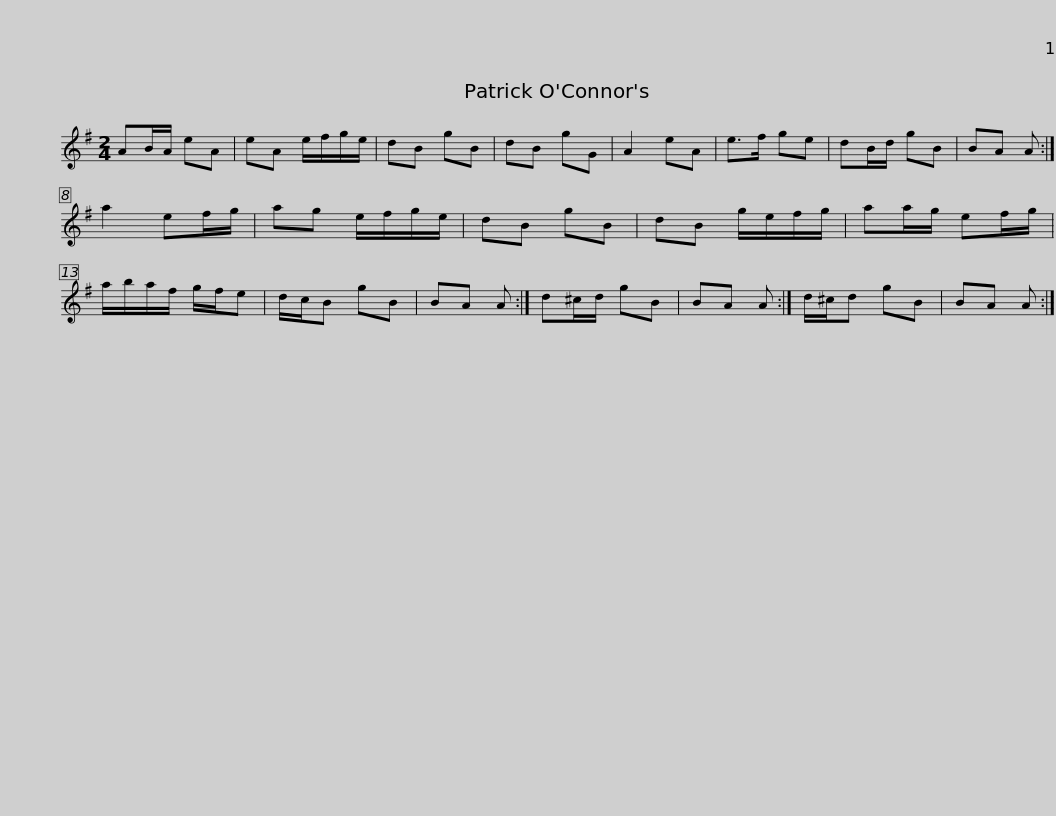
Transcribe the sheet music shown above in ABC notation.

X:1
L:1/8
M:2/4
I:linebreak $
K:G
V:1 treble
V:1
 AB/A/ eA | eA e/f/g/e/ | dB gB | dB gG | A2 eA | %5
 e>f ge | dB/d/ gB | BA A :| a2 ef/g/ |$ ag e/f/g/e/ | %10
 dB gB | dB g/e/f/g/ | aa/g/ ef/g/ | a/b/a/f/ g/f/e | d/c/B gB | %15
 BA A :| d^c/d/ gB |$ BA A :| d/^c/d gB | BA A :| %20
